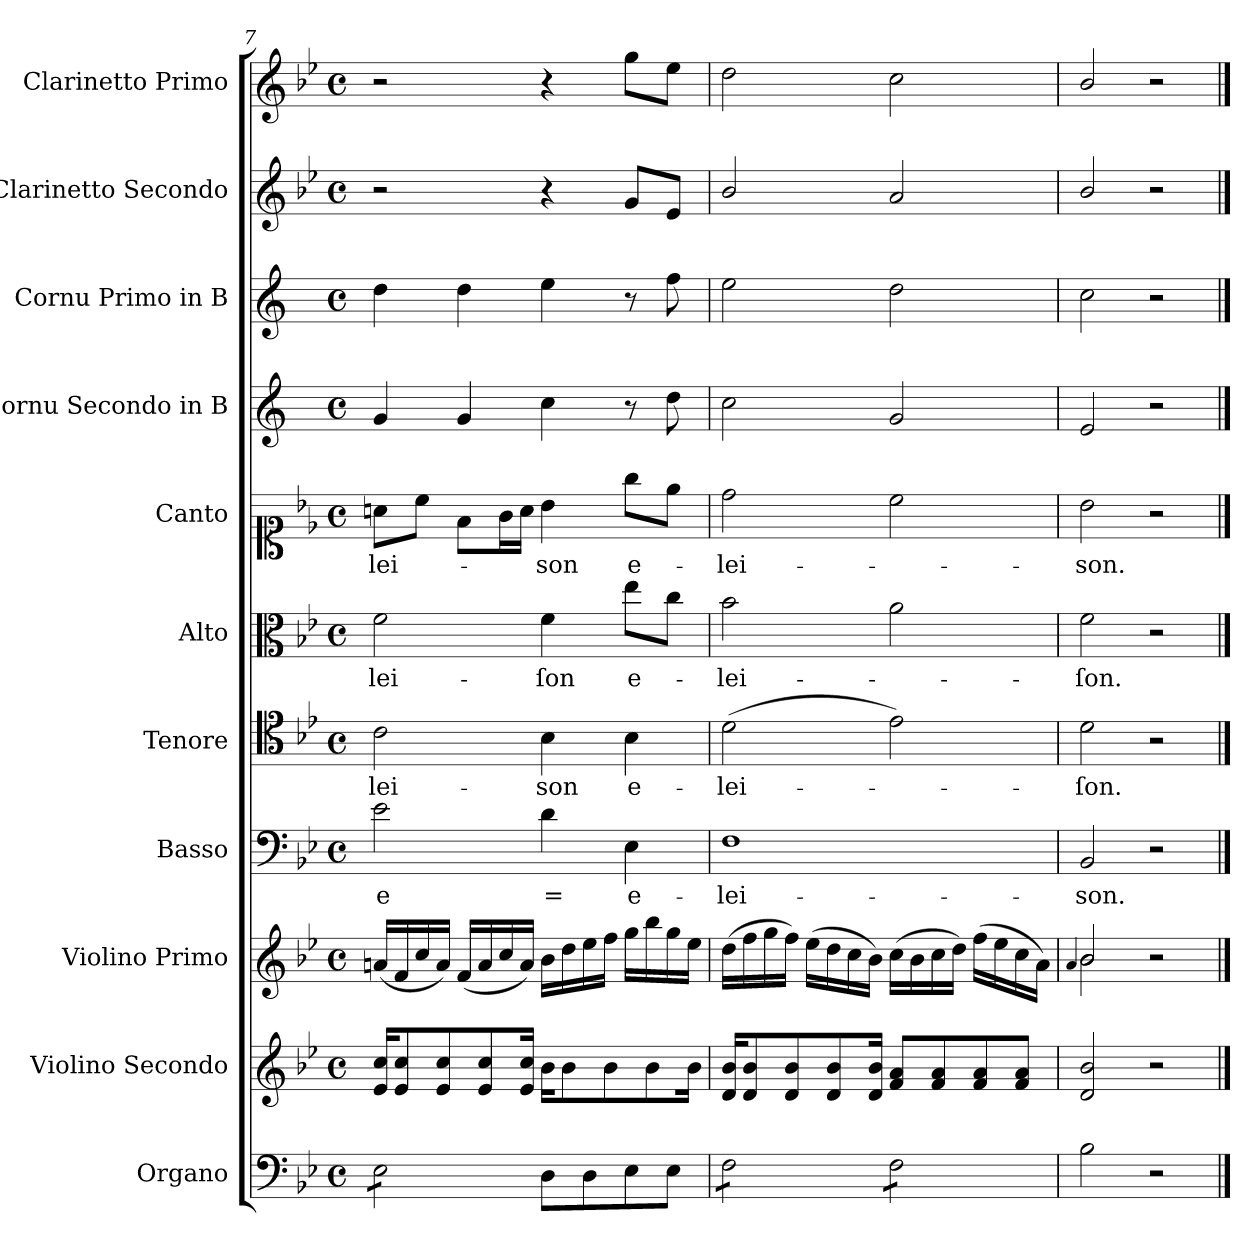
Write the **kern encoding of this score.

**kern	**kern	**kern	**kern	**text	**kern	**text	**kern	**text	**kern	**text	**kern	**kern	**kern	**kern
*part11	*part10	*part9	*part8	*part8	*part7	*part7	*part6	*part6	*part5	*part5	*part4	*part3	*part2	*part1
*staff11	*staff10	*staff9	*staff8	*staff8	*staff7	*staff7	*staff6	*staff6	*staff5	*staff5	*staff4	*staff3	*staff2	*staff1
*I"Organo	*I"Violino Secondo	*I"Violino Primo	*I"Basso	*	*I"Tenore	*	*I"Alto	*	*I"Canto	*	*I"Cornu Secondo in B	*I"Cornu Primo in B	*I"Clarinetto Secondo	*I"Clarinetto Primo
*I'Org	*	*I'Vn I	*I'B	*	*I'T	*	*I'A	*	*I'C	*	*	*I'Cor I	*	*I'Cl I
*clefF4	*clefG2	*clefG2	*clefF4	*	*clefC4	*	*clefC3	*	*clefC1	*	*clefG2	*clefG2	*clefG2	*clefG2
*	*	*	*	*	*	*	*	*	*	*	*ITrd1c2	*ITrd1c2	*	*
*k[b-e-]	*k[b-e-]	*k[b-e-]	*k[b-e-]	*	*k[b-e-]	*	*k[b-e-]	*	*k[b-e-]	*	*k[b-e-]	*k[b-e-]	*k[b-e-]	*k[b-e-]
*B-:	*B-:	*B-:	*B-:	*	*B-:	*	*B-:	*	*B-:	*	*B-:	*B-:	*B-:	*B-:
*M4/4	*M4/4	*M4/4	*M4/4	*	*M4/4	*	*M4/4	*	*M4/4	*	*M4/4	*M4/4	*M4/4	*M4/4
*met(c)	*met(c)	*met(c)	*met(c)	*	*met(c)	*	*met(c)	*	*met(c)	*	*met(c)	*met(c)	*met(c)	*met(c)
=7	=7	=7	=7	=7	=7	=7	=7	=7	=7	=7	=7	=7	=7	=7
*tremolo	*	*	*	*	*	*	*	*	*	*	*	*	*	*
8E-\L	16e-/ 16cc/KL	(<16an/LL	2e-\	-e	2c\	-lei-	2f\	-lei-	8an\L	-lei-	4f/	4cc\	2r	2r
.	8e-/ 8cc/	16f/	.	.	.	.	.	.	.	.	.	.	.	.
8E-\	.	16cc\	.	.	.	.	.	.	8cc\J	.	.	.	.	.
.	8e-/ 8cc/	16a/JJ)	.	.	.	.	.	.	.	.	.	.	.	.
8E-\	.	(<16f/LL	.	.	.	.	.	.	8f/L	.	4f/	4cc\	.	.
.	8e-/ 8cc/	16a/	.	.	.	.	.	.	.	.	.	.	.	.
8E-\J	.	16cc\	.	.	.	.	.	.	16g\L	.	.	.	.	.
*Xtremolo	*	*	*	*	*	*	*	*	*	*	*	*	*	*
.	16e-/ 16cc/Jk	16a/JJ)	.	.	.	.	.	.	16a\JJ	.	.	.	.	.
8D\L	16b-/KL	16b-\LL	4d\	=	4B-\	-son	4f\	-ſon	4b-\	-son	4b-\	4dd\	4r	4r
.	8b-\	16dd\	.	.	.	.	.	.	.	.	.	.	.	.
8D\	.	16ee-\	.	.	.	.	.	.	.	.	.	.	.	.
.	8b-\	16ff\JJ	.	.	.	.	.	.	.	.	.	.	.	.
8E-\	.	16gg\LL	4E-\	e-	4B-\	e-	8ee-\L	e-	8gg\L	e-	8r	8r	8g/L	8gg\L
.	8b-\	16bb-\	.	.	.	.	.	.	.	.	.	.	.	.
8E-\J	.	16gg\	.	.	.	.	8cc\J	.	8ee-\J	.	8cc\	8ee-\	8e-/J	8ee-\J
.	16b-\Jk	16ee-\JJ	.	.	.	.	.	.	.	.	.	.	.	.
=8	=8	=8	=8	=8	=8	=8	=8	=8	=8	=8	=8	=8	=8	=8
*tremolo	*	*	*	*	*	*	*	*	*	*	*	*	*	*
8F\L	16d/ 16b-/KL	(>16dd\LL	1F\	-lei-	(>2d\	-lei-	2b-\	-lei-	2dd\	-lei-	2b-\	2dd\	2b-/	2dd\
.	8d/ 8b-/	16ff\	.	.	.	.	.	.	.	.	.	.	.	.
8F\	.	16gg\	.	.	.	.	.	.	.	.	.	.	.	.
.	8d/ 8b-/	16ff\JJ)	.	.	.	.	.	.	.	.	.	.	.	.
8F\	.	(>16ee-\LL	.	.	.	.	.	.	.	.	.	.	.	.
.	8d/ 8b-/	16dd\	.	.	.	.	.	.	.	.	.	.	.	.
8F\J	.	16cc\	.	.	.	.	.	.	.	.	.	.	.	.
.	16d/ 16b-/Jk	16b-\JJ)	.	.	.	.	.	.	.	.	.	.	.	.
8F\L	8f/ 8a/L	(>16cc\LL	.	.	2e-\)	.	2a\	.	2cc\	.	2f/	2cc\	2a/	2cc\
.	.	16b-\	.	.	.	.	.	.	.	.	.	.	.	.
8F\	8f/ 8a/	16cc\	.	.	.	.	.	.	.	.	.	.	.	.
.	.	16dd\JJ)	.	.	.	.	.	.	.	.	.	.	.	.
8F\	8f/ 8a/	(>16ff\LL	.	.	.	.	.	.	.	.	.	.	.	.
.	.	16ee-\	.	.	.	.	.	.	.	.	.	.	.	.
8F\J	8f/ 8a/J	16cc\	.	.	.	.	.	.	.	.	.	.	.	.
*Xtremolo	*	*	*	*	*	*	*	*	*	*	*	*	*	*
.	.	16a/JJ)	.	.	.	.	.	.	.	.	.	.	.	.
=9	=9	=9	=9	=9	=9	=9	=9	=9	=9	=9	=9	=9	=9	=9
.	.	4qqa/	.	.	.	.	.	.	.	.	.	.	.	.
*	*	*^	*	*	*	*	*	*	*	*	*	*	*	*
2B-\	2d/ 2b-/	2b-/	2b-\	2BB-/	-son.	2d\	-ſon.	2f\	-ſon.	2b-\	-son.	2d/	2b-\	2b-/	2b-/
2r	2r	2r	2ryy	2r	.	2r	.	2r	.	2r	.	2r	2r	2r	2r
*	*	*v	*v	*	*	*	*	*	*	*	*	*	*	*	*
==	==	==	==	==	==	==	==	==	==	==	==	==	==	==
*-	*-	*-	*-	*-	*-	*-	*-	*-	*-	*-	*-	*-	*-	*-
